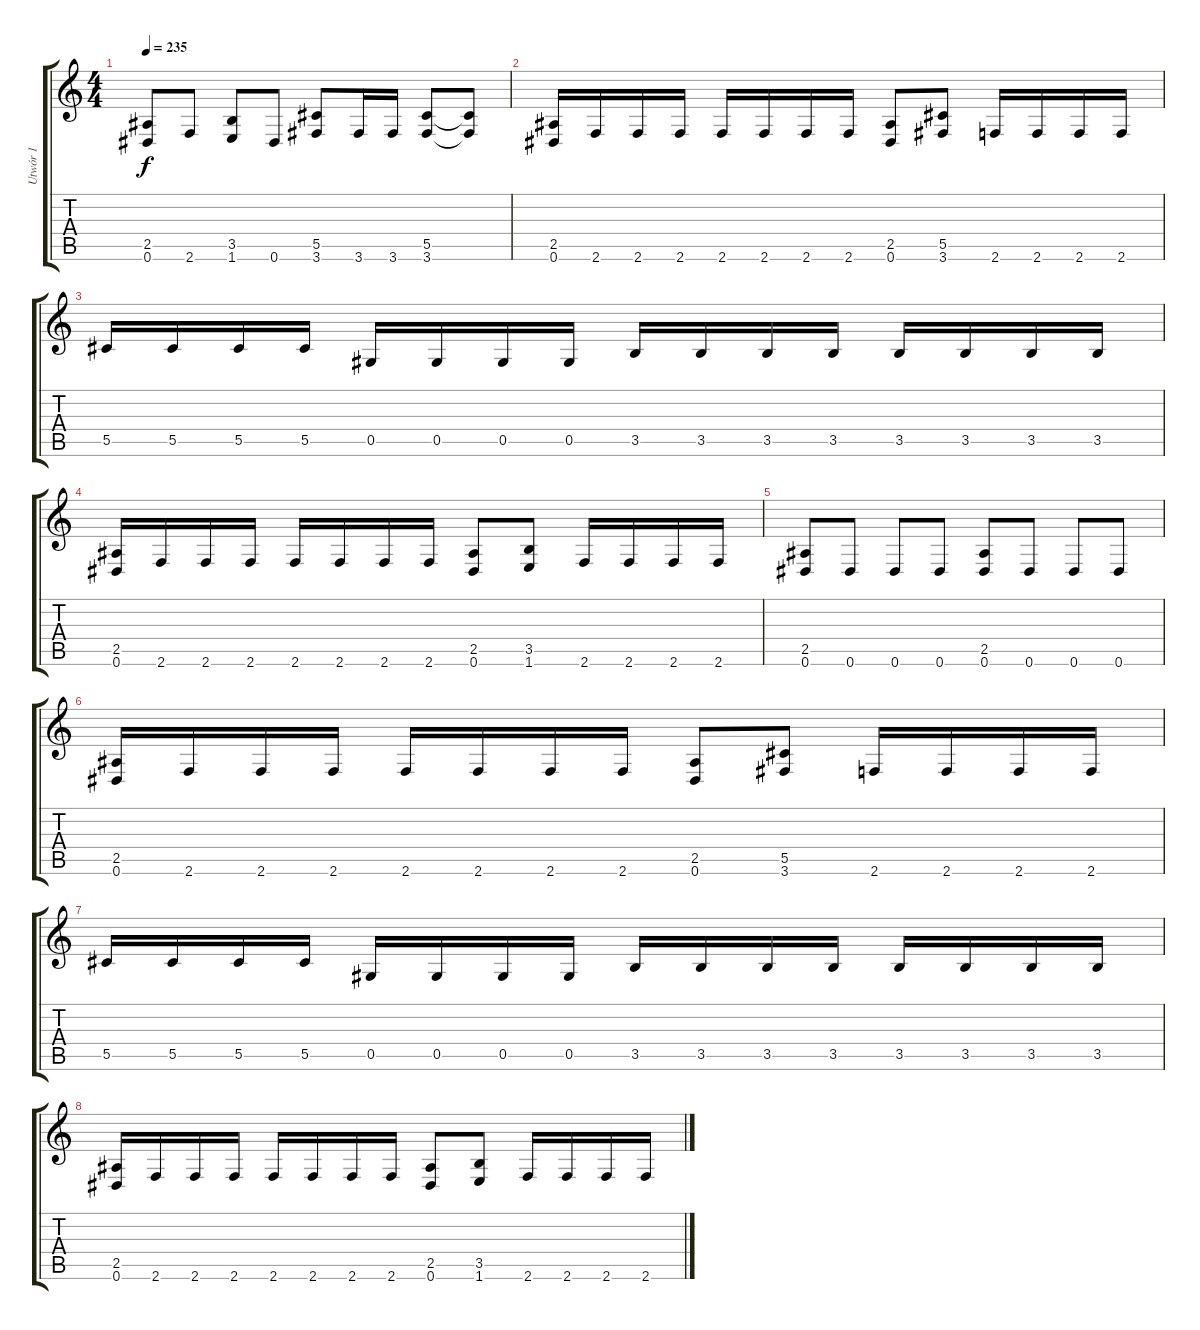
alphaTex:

\track ("Utwór 1" "Utwór 1") {instrument distortionguitar}
\staff {score tabs}
\tuning (Eb4 Bb3 Gb3 Db3 Ab2 Eb2) {hide}
\ts (4 4)
\tempo 235
\clef g2
\ks c
(2.5 0.6).8{dy f} 2.6.8 (3.5 1.6).8 0.6.8 (5.5 3.6).8 3.6.16 3.6.16 (5.5 3.6).8 (5.5{t} 3.6{t}).8 |
(2.5 0.6).16 2.6.16 2.6.16 2.6.16 2.6.16 2.6.16 2.6.16 2.6.16 (2.5 0.6).8 (5.5 3.6).8 2.6.16 2.6.16 2.6.16 2.6.16 |
5.5.16 5.5.16 5.5.16 5.5.16 0.5.16 0.5.16 0.5.16 0.5.16 3.5.16 3.5.16 3.5.16 3.5.16 3.5.16 3.5.16 3.5.16 3.5.16 |
(2.5 0.6).16 2.6.16 2.6.16 2.6.16 2.6.16 2.6.16 2.6.16 2.6.16 (2.5 0.6).8 (3.5 1.6).8 2.6.16 2.6.16 2.6.16 2.6.16 |
(2.5 0.6).8 0.6.8 0.6.8 0.6.8 (2.5 0.6).8 0.6.8 0.6.8 0.6.8 |
(2.5 0.6).16 2.6.16 2.6.16 2.6.16 2.6.16 2.6.16 2.6.16 2.6.16 (2.5 0.6).8 (5.5 3.6).8 2.6.16 2.6.16 2.6.16 2.6.16 |
5.5.16 5.5.16 5.5.16 5.5.16 0.5.16 0.5.16 0.5.16 0.5.16 3.5.16 3.5.16 3.5.16 3.5.16 3.5.16 3.5.16 3.5.16 3.5.16 |
(2.5 0.6).16 2.6.16 2.6.16 2.6.16 2.6.16 2.6.16 2.6.16 2.6.16 (2.5 0.6).8 (3.5 1.6).8 2.6.16 2.6.16 2.6.16 2.6.16
